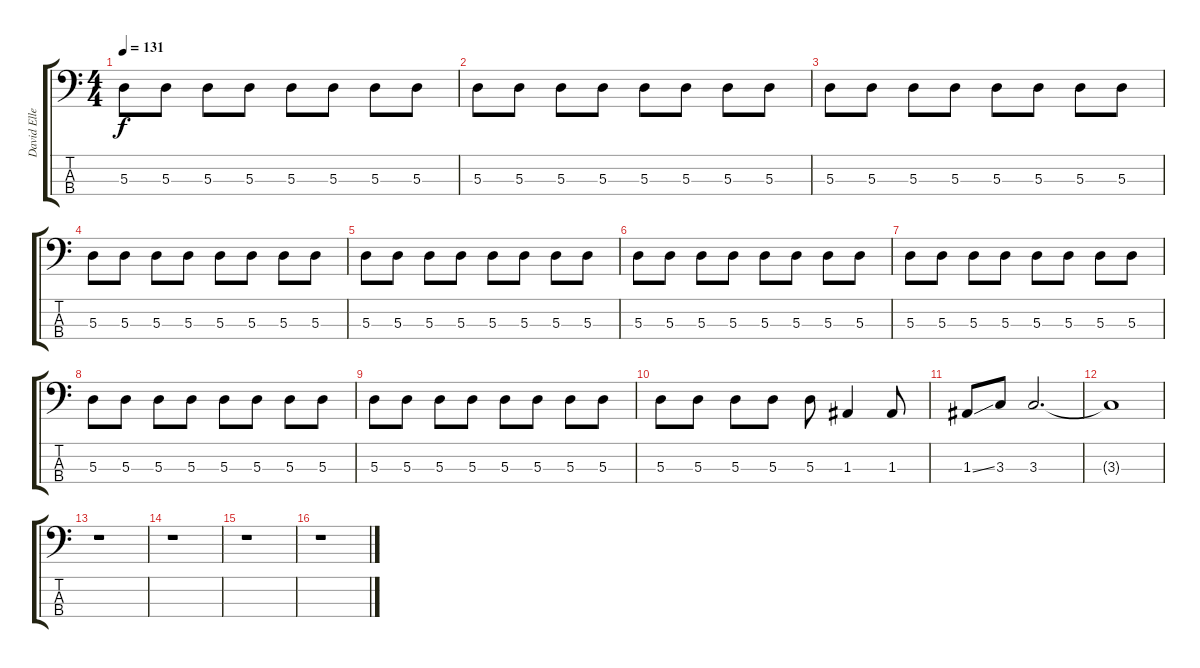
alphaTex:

\track ("David Ellefson" "David Elle") {instrument electricbasspick}
\staff {score tabs}
\tuning (G2 D2 A1 E1) {hide}
\ts (4 4)
\tempo 131
\clef f4
\ks c
5.3.8{dy f} 5.3.8 5.3.8 5.3.8 5.3.8 5.3.8 5.3.8 5.3.8 |
5.3.8 5.3.8 5.3.8 5.3.8 5.3.8 5.3.8 5.3.8 5.3.8 |
5.3.8 5.3.8 5.3.8 5.3.8 5.3.8 5.3.8 5.3.8 5.3.8 |
5.3.8 5.3.8 5.3.8 5.3.8 5.3.8 5.3.8 5.3.8 5.3.8 |
5.3.8 5.3.8 5.3.8 5.3.8 5.3.8 5.3.8 5.3.8 5.3.8 |
5.3.8 5.3.8 5.3.8 5.3.8 5.3.8 5.3.8 5.3.8 5.3.8 |
5.3.8 5.3.8 5.3.8 5.3.8 5.3.8 5.3.8 5.3.8 5.3.8 |
5.3.8 5.3.8 5.3.8 5.3.8 5.3.8 5.3.8 5.3.8 5.3.8 |
5.3.8 5.3.8 5.3.8 5.3.8 5.3.8 5.3.8 5.3.8 5.3.8 |
5.3.8 5.3.8 5.3.8 5.3.8 5.3.8 1.3.4 1.3.8 |
1.3{ss}.8 3.3.8 3.3.2{d} |
3.3{t}.1 |
r.1 |
r.1 |
r.1 |
r.1
